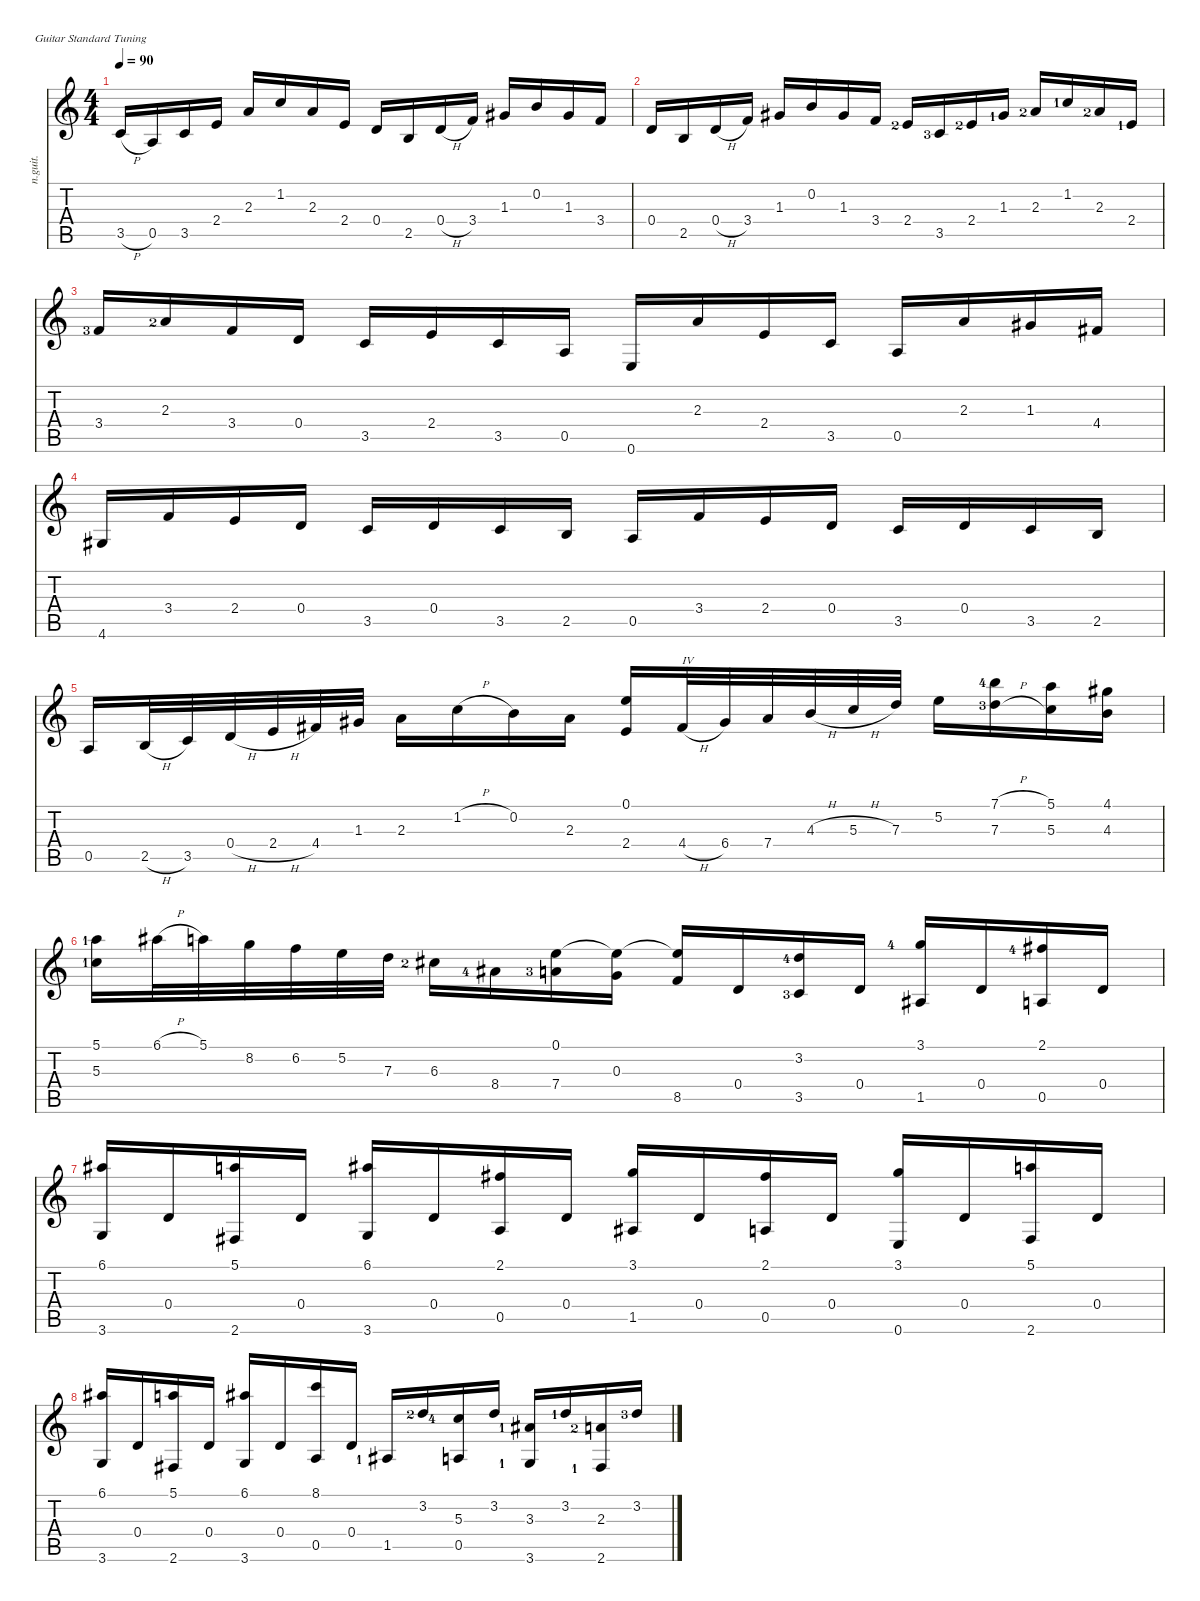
\defaultSystemsLayout 4
\hideDynamics
\bracketExtendMode nobrackets
\track ("Guitare classique" "n.guit.") {instrument acousticguitarnylon}
\staff {score tabs}
\tuning (E4 B3 G3 D3 A2 E2)
\ts (4 4)
\tempo 90
\clef g2
\ks c
3.5{h}.16{dy f beam Up} 0.5.16{beam Up} 3.5.16{beam Up} 2.4.16{beam Up} 2.3.16{beam Up} 1.2.16{beam Up} 2.3.16{beam Up} 2.4.16{beam Up} 0.4.16{beam Up} 2.5.16{beam Up} 0.4{h}.16{beam Up} 3.4.16{beam Up} 1.3{acc #}.16{beam Up} 0.2.16{beam Up} 1.3{acc #}.16{beam Up} 3.4.16{beam Up} |
0.4.16{beam Up} 2.5.16{beam Up} 0.4{h}.16{beam Up} 3.4.16{beam Up} 1.3{acc #}.16{beam Up} 0.2.16{beam Up} 1.3{acc #}.16{beam Up} 3.4.16{beam Up} 2.4{lf 3}.16{beam Up} 3.5{lf 4}.16{beam Up} 2.4{lf 3}.16{beam Up} 1.3{lf 2 acc #}.16{beam Up} 2.3{lf 3}.16{beam Up} 1.2{lf 2}.16{beam Up} 2.3{lf 3}.16{beam Up} 2.4{lf 2}.16{beam Up} |
3.4{lf 4}.16{beam Up} 2.3{lf 3}.16{beam Up} 3.4.16{beam Up} 0.4.16{beam Up} 3.5.16{beam Up} 2.4.16{beam Up} 3.5.16{beam Up} 0.5.16{beam Up} 0.6.16{beam Up} 2.3.16{beam Up} 2.4.16{beam Up} 3.5.16{beam Up} 0.5.16{beam Up} 2.3.16{beam Up} 1.3{acc #}.16{beam Up} 4.4{acc #}.16{beam Up} |
4.6{acc #}.16{beam Up} 3.4.16{beam Up} 2.4.16{beam Up} 0.4.16{beam Up} 3.5.16{beam Up} 0.4.16{beam Up} 3.5.16{beam Up} 2.5.16{beam Up} 0.5.16{beam Up} 3.4.16{beam Up} 2.4.16{beam Up} 0.4.16{beam Up} 3.5.16{beam Up} 0.4.16{beam Up} 3.5.16{beam Up} 2.5.16{beam Up} |
0.5.16{beam Up} 2.5{h}.32{beam Up} 3.5.32{beam Up} 0.4{h}.32{beam Up} 2.4{h}.32{beam Up} 4.4{acc #}.32{beam Up} 1.3{acc #}.32{beam Up} 2.3.16{beam Down} 1.2{h}.16{beam Down} 0.2.16{beam Down} 2.3.16{beam Down} (0.1 2.4).16{beam Up} 4.4{h acc #}.32{txt "IV" beam Up} 6.4{acc #}.32{beam Up} 7.4.32{beam Up} 4.3{h}.32{beam Up} 5.3{h}.32{beam Up} 7.3.32{beam Up} 5.2.16{beam Down} (7.1{h lf 5} 7.3{h lf 4}).16{beam Down} (5.1 5.3).16{beam Down} (4.1{acc #} 4.3).16{beam Down} |
(5.1{lf 2} 5.3{lf 2}).16{beam Down} 6.1{h acc #}.32{beam Down} 5.1.32{beam Down} 8.2.32{beam Down} 6.2.32{beam Down} 5.2.32{beam Down} 7.3.32{beam Down} 6.3{lf 3 acc #}.16{beam Down} 8.4{lf 5 acc #}.16{beam Down} (0.1 7.4{lf 4}).16{beam Down} (0.3 0.1{t}).16{beam Down} (0.1{t} 8.5).16{beam Up} 0.4.16{beam Up} (3.2{lf 5} 3.5{lf 4}).16{beam Up} 0.4.16{beam Up} (3.1{lf 5} 1.5{acc #}).16{beam Up} 0.4.16{beam Up} (2.1{lf 5 acc #} 0.5).16{beam Up} 0.4.16{beam Up} |
(6.1{acc #} 3.6).16{beam Up} 0.4.16{beam Up} (5.1 2.6{acc #}).16{beam Up} 0.4.16{beam Up} (6.1{acc #} 3.6).16{beam Up} 0.4.16{beam Up} (2.1{acc #} 0.5).16{beam Up} 0.4.16{beam Up} (3.1 1.5{acc #}).16{beam Up} 0.4.16{beam Up} (2.1{acc #} 0.5).16{beam Up} 0.4.16{beam Up} (3.1 0.6).16{beam Up} 0.4.16{beam Up} (5.1 2.6{acc #}).16{beam Up} 0.4.16{beam Up} |
(6.1{acc #} 3.6).16{beam Up} 0.4.16{beam Up} (5.1 2.6{acc #}).16{beam Up} 0.4.16{beam Up} (6.1{acc #} 3.6).16{beam Up} 0.4.16{beam Up} (8.1 0.5).16{beam Up} 0.4.16{beam Up} 1.5{lf 2 acc #}.16{beam Up} 3.2{lf 3}.16{beam Up} (5.3{lf 5} 0.5).16{beam Up} 3.2.16{beam Up} (3.3{lf 2 acc #} 3.6{lf 2}).16{beam Up} 3.2{lf 2}.16{beam Up} (2.3{lf 3} 2.6{lf 2 acc #}).16{beam Up} 3.2{lf 4}.16{beam Up}
